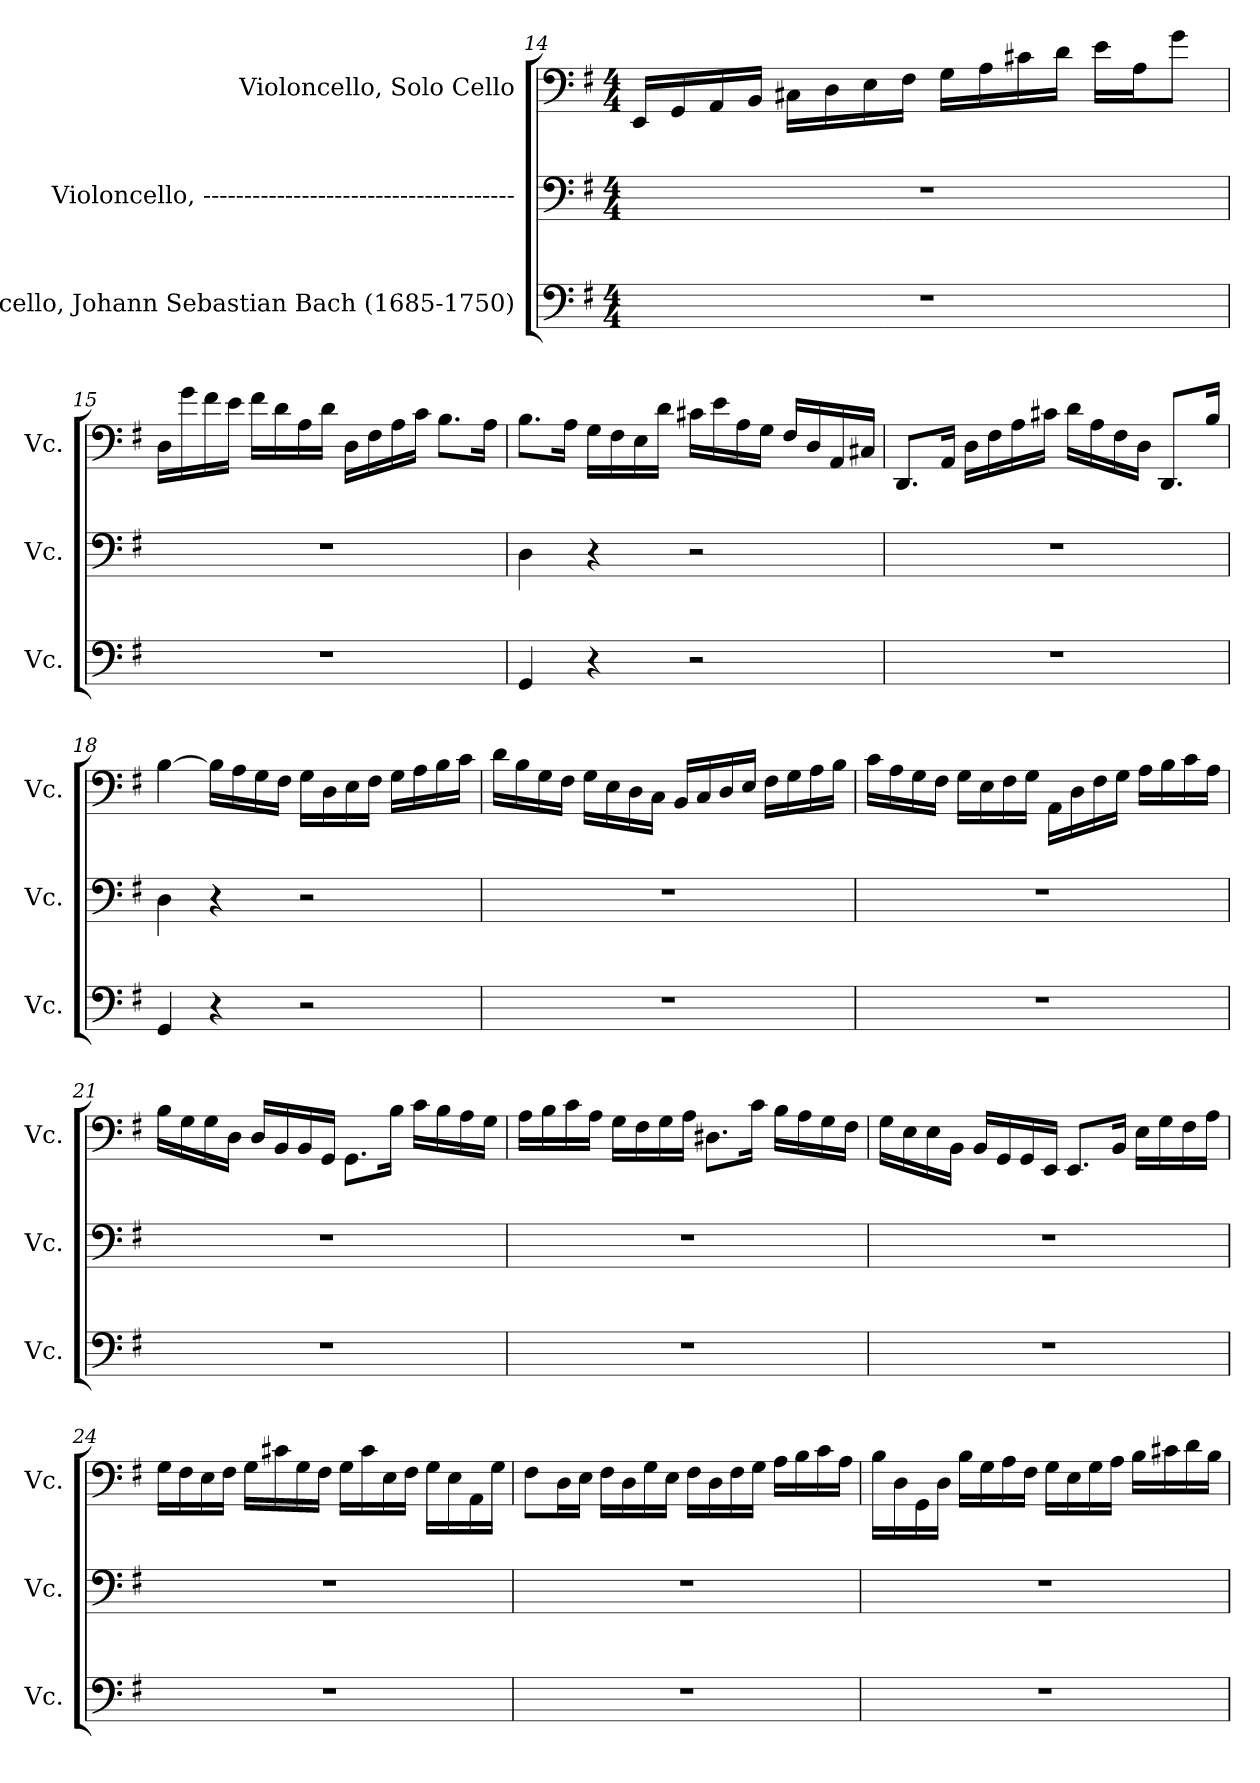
**kern	**kern	**kern
*part3	*part2	*part1
*staff3	*staff2	*staff1
*I"Violoncello, Johann Sebastian Bach  (1685-1750)	*I"Violoncello, --------------------------------------	*I"Violoncello, Solo Cello
*I'Vc.	*I'Vc.	*I'Vc.
!!LO:LB:g=z
*clefF4	*clefF4	*clefF4
*k[f#]	*k[f#]	*k[f#]
*M4/4	*M4/4	*M4/4
=14	=14	=14
1r	1r	16EE/LL
.	.	16GG/
.	.	16AA/
.	.	16BB/JJ
.	.	16C#X\LL
.	.	16D\
.	.	16E\
.	.	16F#\JJ
.	.	16G\LL
.	.	16A\
.	.	16c#X\
.	.	16d\JJ
.	.	16e\LL
.	.	16A\J
.	.	8g\J
=15	=15	=15
1r	1r	16D\LL
.	.	16g\
.	.	16f#\
.	.	16e\JJ
.	.	16f#\LL
.	.	16d\
.	.	16A\
.	.	16d\JJ
.	.	16D\LL
.	.	16F#\
.	.	16A\
.	.	16c\JJ
.	.	8.B\L
.	.	16A\Jk
!!LO:LB:g=z
=16	=16	=16
4GG/	4D\	8.B\L
.	.	16A\Jk
4r	4r	16G\LL
.	.	16F#\
.	.	16E\
.	.	16d\JJ
2r	2r	16c#X\LL
.	.	16e\
.	.	16A\
.	.	16G\JJ
.	.	16F#/LL
.	.	16D/
.	.	16AA/
.	.	16C#X/JJ
=17	=17	=17
1r	1r	8.DD/L
.	.	16AA/Jk
.	.	16D\LL
.	.	16F#\
.	.	16A\
.	.	16c#X\JJ
.	.	16d\LL
.	.	16A\
.	.	16F#\
.	.	16D\JJ
.	.	8.DD/L
.	.	16B/Jk
=18	=18	=18
4GG/	4D\	[4B\
4r	4r	16B\LL]
.	.	16A\
.	.	16G\
.	.	16F#\JJ
2r	2r	16G\LL
.	.	16D\
.	.	16E\
.	.	16F#\JJ
.	.	16G\LL
.	.	16A\
.	.	16B\
.	.	16c\JJ
!!LO:PB:g=z
=19	=19	=19
1r	1r	16d\LL
.	.	16B\
.	.	16G\
.	.	16F#\JJ
.	.	16G\LL
.	.	16E\
.	.	16D\
.	.	16C\JJ
.	.	16BB/LL
.	.	16C/
.	.	16D/
.	.	16E/JJ
.	.	16F#\LL
.	.	16G\
.	.	16A\
.	.	16B\JJ
=20	=20	=20
1r	1r	16c\LL
.	.	16A\
.	.	16G\
.	.	16F#\JJ
.	.	16G\LL
.	.	16E\
.	.	16F#\
.	.	16G\JJ
.	.	16AA\LL
.	.	16D\
.	.	16F#\
.	.	16G\JJ
.	.	16A\LL
.	.	16B\
.	.	16c\
.	.	16A\JJ
!!LO:LB:g=z
=21	=21	=21
1r	1r	16B\LL
.	.	16G\
.	.	16G\
.	.	16D\JJ
.	.	16D/LL
.	.	16BB/
.	.	16BB/
.	.	16GG/JJ
.	.	8.GG\L
.	.	16B\Jk
.	.	16c\LL
.	.	16B\
.	.	16A\
.	.	16G\JJ
=22	=22	=22
1r	1r	16A\LL
.	.	16B\
.	.	16c\
.	.	16A\JJ
.	.	16G\LL
.	.	16F#\
.	.	16G\
.	.	16A\JJ
.	.	8.D#X\L
.	.	16c\Jk
.	.	16B\LL
.	.	16A\
.	.	16G\
.	.	16F#\JJ
=23	=23	=23
1r	1r	16G\LL
.	.	16E\
.	.	16E\
.	.	16BB\JJ
.	.	16BB/LL
.	.	16GG/
.	.	16GG/
.	.	16EE/JJ
.	.	8.EE/L
.	.	16BB/Jk
.	.	16E\LL
.	.	16G\
.	.	16F#\
.	.	16A\JJ
!!LO:LB:g=z
=24	=24	=24
1r	1r	16G\LL
.	.	16F#\
.	.	16E\
.	.	16F#\JJ
.	.	16G\LL
.	.	16c#X\
.	.	16G\
.	.	16F#\JJ
.	.	16G\LL
.	.	16c#\
.	.	16E\
.	.	16F#\JJ
.	.	16G\LL
.	.	16E\
.	.	16AA\
.	.	16G\JJ
=25	=25	=25
1r	1r	8F#\L
.	.	16D\L
.	.	16E\JJ
.	.	16F#\LL
.	.	16D\
.	.	16G\
.	.	16E\JJ
.	.	16F#\LL
.	.	16D\
.	.	16F#\
.	.	16G\JJ
.	.	16A\LL
.	.	16B\
.	.	16c\
.	.	16A\JJ
!!LO:LB:g=z
=26	=26	=26
1r	1r	16B\LL
.	.	16D\
.	.	16GG\
.	.	16D\JJ
.	.	16B\LL
.	.	16G\
.	.	16A\
.	.	16F#\JJ
.	.	16G\LL
.	.	16E\
.	.	16G\
.	.	16A\JJ
.	.	16B\LL
.	.	16c#X\
.	.	16d\
.	.	16B\JJ
=	=	=
*-	*-	*-
